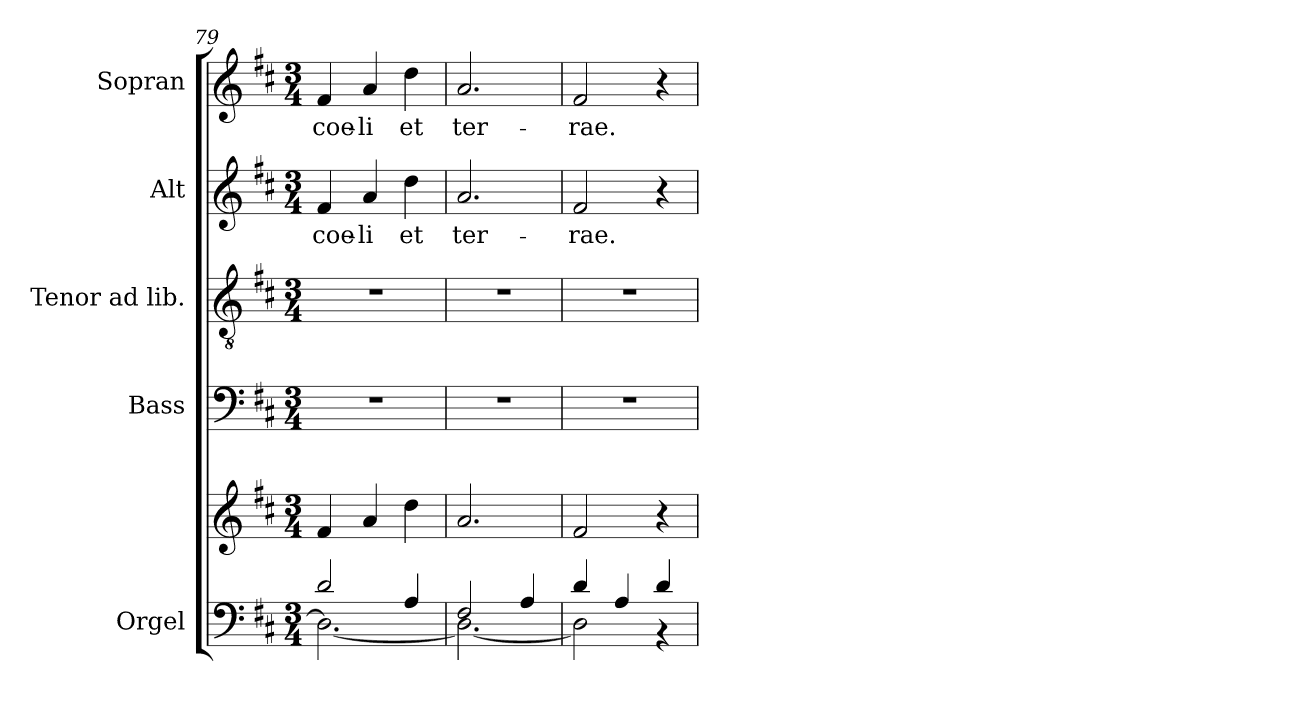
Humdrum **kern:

**kern	**kern	**kern	**kern	**kern	**text	**kern	**text
*part5	*part5	*part4	*part3	*part2	*part2	*part1	*part1
*staff6	*staff5	*staff4	*staff3	*staff2	*staff2	*staff1	*staff1
*I"Orgel	*	*I"Bass	*I"Tenor ad lib.	*I"Alt	*	*I"Sopran	*
*I'Org.	*	*I'B.	*I'T.	*I'A.	*	*I'S.	*
*clefF4	*clefG2	*clefF4	*clefGv2	*clefG2	*	*clefG2	*
*k[f#c#]	*k[f#c#]	*k[f#c#]	*k[f#c#]	*k[f#c#]	*	*k[f#c#]	*
*D:	*D:	*D:	*D:	*D:	*	*D:	*
*M3/4	*M3/4	*M3/4	*M3/4	*M3/4	*	*M3/4	*
=79	=79	=79	=79	=79	=79	=79	=79
*^	*	*	*	*	*	*	*
!	!	!	!	!	!	!LO:LY:b	!	!LO:LY:b
2d/	2.D\_	4f#/	2.r	2.r	4f#/	coe-	4f#/	coe-
!	!	!	!	!	!	!LO:LY:b	!	!LO:LY:b
.	.	4a/	.	.	4a/	-li	4a/	-li
!	!	!	!	!	!	!LO:LY:b	!	!LO:LY:b
4A/	.	4dd\	.	.	4dd\	et	4dd\	et
!!LO:LB:g=z
=80	=80	=80	=80	=80	=80	=80	=80	=80
!	!	!	!	!	!	!LO:LY:b	!	!LO:LY:b
2F#/	2.D\_	2.a/	2.r	2.r	2.a/	ter-	2.a/	ter-
4A/	.	.	.	.	.	.	.	.
=81	=81	=81	=81	=81	=81	=81	=81	=81
!	!	!	!	!	!	!LO:LY:b	!	!LO:LY:b
4d/	2D\]	2f#/	2.r	2.r	2f#/	-rae.	2f#/	-rae.
4A/	.	.	.	.	.	.	.	.
4d/	4r	4r	.	.	4r	.	4r	.
*v	*v	*	*	*	*	*	*	*
=	=	=	=	=	=	=	=
*-	*-	*-	*-	*-	*-	*-	*-
